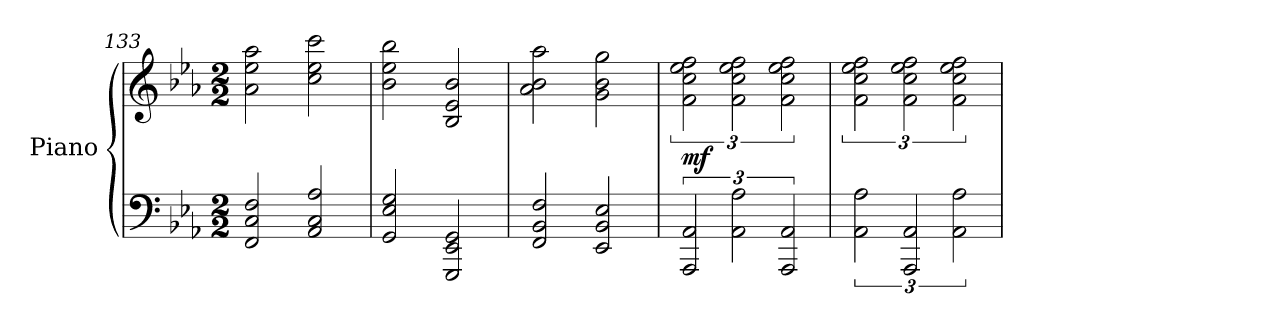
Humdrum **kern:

**kern	**kern	**dynam
*part1	*part1	*part1
*staff2	*staff1	*staff1/2
*I"Piano	*	*
*I'Pno.	*	*
*clefF4	*clefG2	*
*k[b-e-a-]	*k[b-e-a-]	*
*M2/2	*M2/2	*
=133	=133	=133
2FF/ 2C/ 2F/	2a-\ 2ee-\ 2aa-\	.
2AA-/ 2C/ 2A-/	2cc\ 2ee-\ 2ccc\	.
=134	=134	=134
2GG/ 2E-/ 2G/	2b-\ 2ee-\ 2bb-\	.
2GGG/ 2EE-/ 2GG/	2B-/ 2e-/ 2b-/	.
=135	=135	=135
2FF/ 2BB-/ 2F/	2a-\ 2b-\ 2aa-\	.
2EE-/ 2BB-/ 2E-/	2g\ 2b-\ 2gg\	.
=136	=136	=136
!	!	!LO:DY:b
3AAA-/ 3AA-/	3f\ 3cc\ 3ee-\ 3ff\	mf
3AA-\ 3A-\	3f\ 3cc\ 3ee-\ 3ff\	.
3AAA-/ 3AA-/	3f\ 3cc\ 3ee-\ 3ff\	.
=137	=137	=137
3AA-\ 3A-\	3f\ 3cc\ 3ee-\ 3ff\	.
3AAA-/ 3AA-/	3f\ 3cc\ 3ee-\ 3ff\	.
3AA-\ 3A-\	3f\ 3cc\ 3ee-\ 3ff\	.
=	=	=
*-	*-	*-
